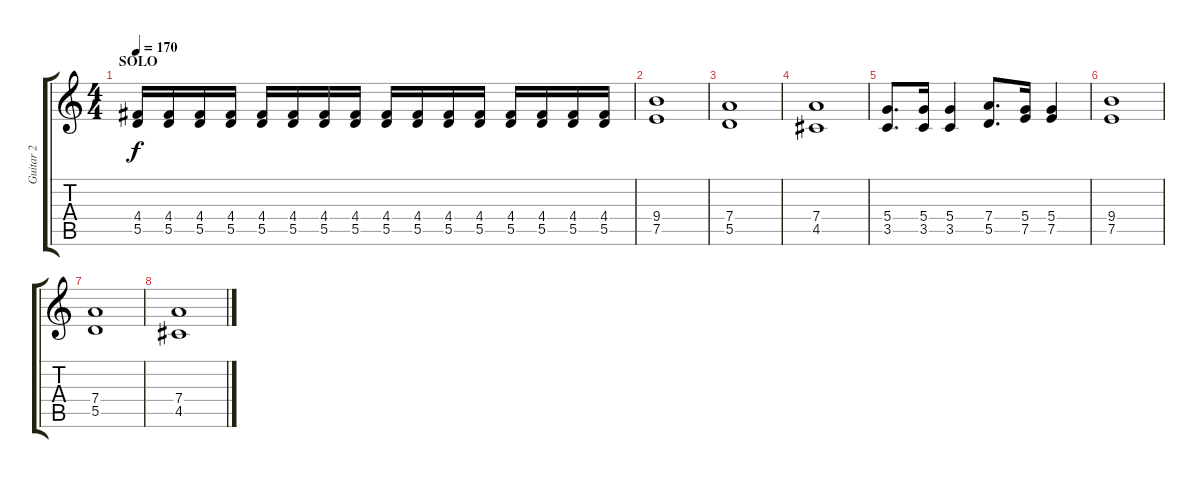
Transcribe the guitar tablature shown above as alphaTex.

\track ("Guitar 2" "Guitar 2") {instrument distortionguitar}
\staff {score tabs}
\tuning (E4 B3 G3 D3 A2 E2) {hide}
\ts (4 4)
\section ("" "SOLO")
\tempo 170
\clef g2
\ks c
(4.4 5.5).16{dy f} (4.4 5.5).16 (4.4 5.5).16 (4.4 5.5).16 (4.4 5.5).16 (4.4 5.5).16 (4.4 5.5).16 (4.4 5.5).16 (4.4 5.5).16 (4.4 5.5).16 (4.4 5.5).16 (4.4 5.5).16 (4.4 5.5).16 (4.4 5.5).16 (4.4 5.5).16 (4.4 5.5).16 |
(9.4 7.5).1 |
(7.4 5.5).1 |
(7.4 4.5).1 |
(5.4 3.5).8{d} (5.4 3.5).16 (5.4 3.5).4 (7.4 5.5).8{d} (5.4 7.5).16 (5.4 7.5).4 |
(9.4 7.5).1 |
(7.4 5.5).1 |
(7.4 4.5).1
